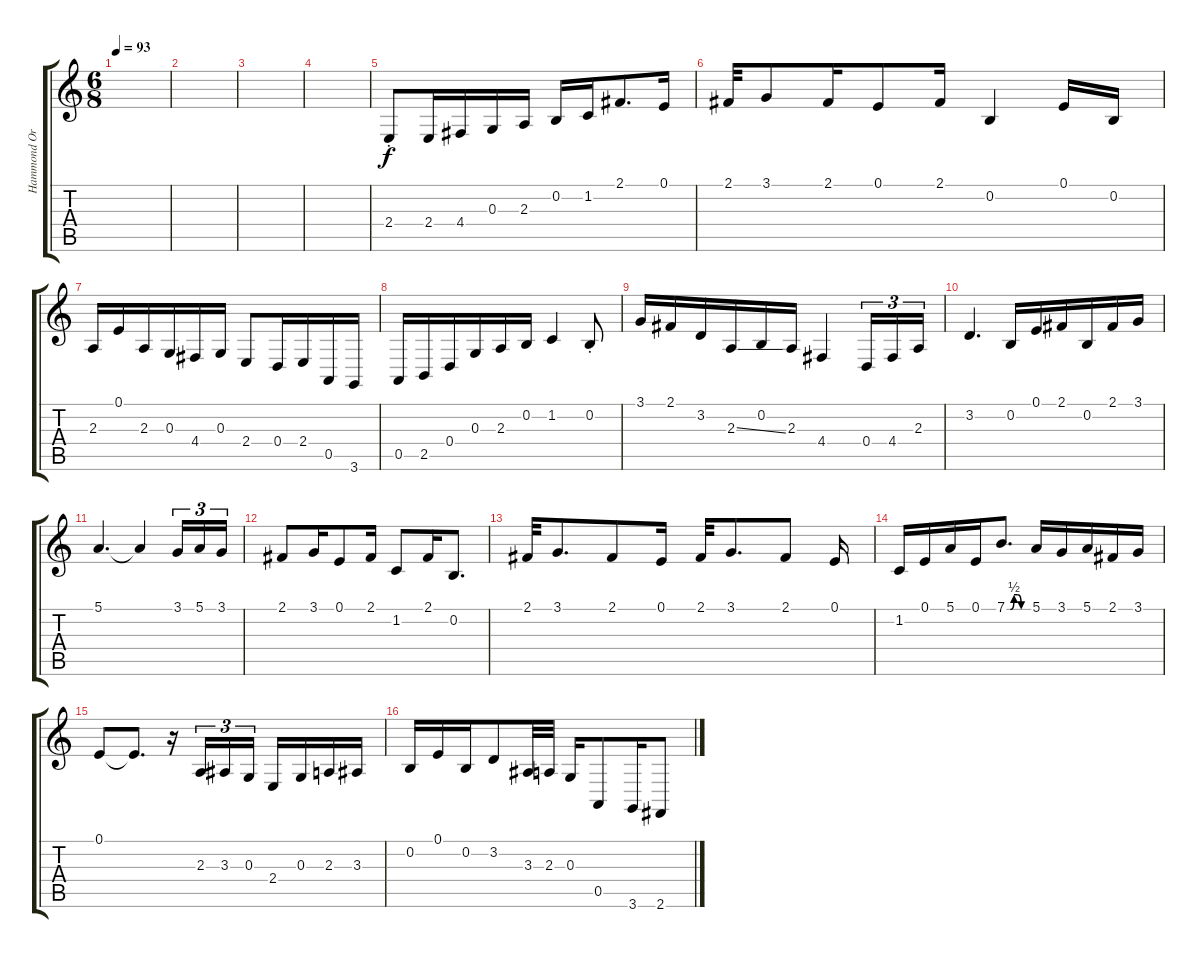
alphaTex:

\track ("Hammond Organ [Per Wiberg]" "Hammond Or") {instrument voiceoohs}
\staff {score tabs}
\tuning (E4 B3 G3 D3 A2 E2) {hide}
\ts (6 8)
\tempo 93
\clef g2
\ks c
|
|
|
|
2.4{st}.8 2.4.16 4.4.16 0.3.16 2.3.16 0.2.16 1.2.16 2.1.8{d} 0.1.16 |
2.1.32 3.1.8 2.1.16 0.1.8 2.1.16 0.2.4 0.1.16 0.2.16 |
2.3.16 0.1.16 2.3.16 0.3.16 4.4.16 0.3.16 2.4.8 0.4.16 2.4.16 0.5.16 3.6.16 |
0.5.16 2.5.16 0.4.16 0.3.16 2.3.16 0.2.16 1.2.4 0.2{st}.8 |
3.1.16 2.1.16 3.2.16 2.3{ss}.16 0.2.16 2.3.16 4.4.4 0.4.16{tu (3 2)} 4.4.16{tu (3 2)} 2.3.16{tu (3 2)} |
3.2.4{d} 0.2.16 0.1.16 2.1.16 0.2.16 2.1.16 3.1.16 |
5.1.4{d} 5.1{t}.4 3.1.16{tu (3 2)} 5.1.16{tu (3 2)} 3.1.16{tu (3 2)} |
2.1.8 3.1.16 0.1.8 2.1.16 1.2.8 2.1.16 0.2.8{d} |
2.1.32 3.1.8{d} 2.1.8 0.1.16 2.1.32 3.1.8{d} 2.1.8 0.1.16 |
1.2.16 0.1.16 5.1.16 0.1.16 7.1{be (custom 0 0 10 0 20 2 30 2 40 0 60 0)}.8{d} 5.1.16 3.1.16 5.1.16 2.1.16 3.1.16 |
0.1.8 0.1{t}.8{d} r.16 2.3.16{tu (3 2)} 3.3.16{tu (3 2)} 0.3.16{tu (3 2)} 2.4.16 0.3.16 2.3.16 3.3.16 |
0.2.16 0.1.16 0.2.16 3.2.8 3.3.32 2.3.32 0.3.16 0.5.8 3.6.16 2.6.8
